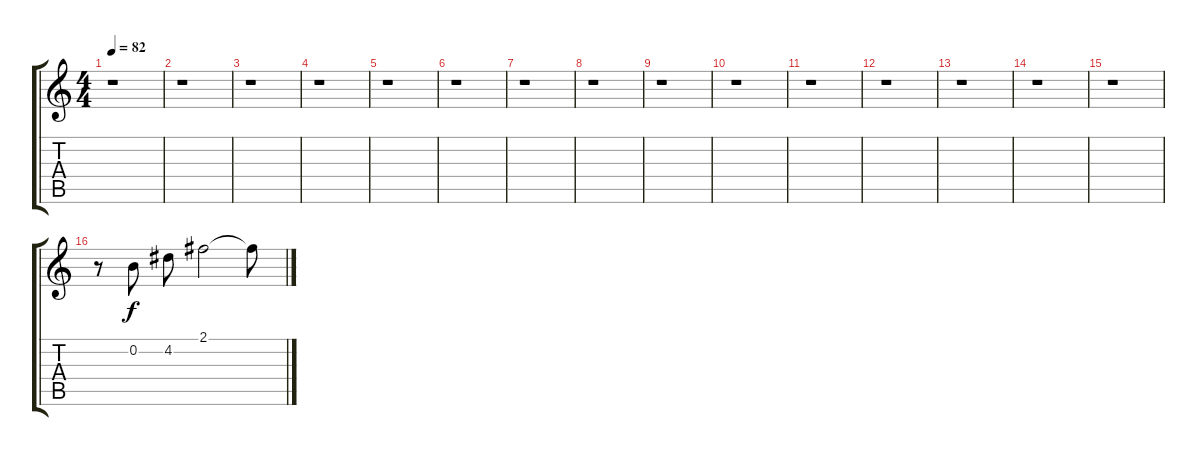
\track "" {instrument acousticguitarnylon}
\staff {score tabs}
\tuning (E4 B3 G3 D3 A2 E2) {hide}
\ts (4 4)
\tempo 82
\clef g2
\ks c
r.1{dy f} |
r.1 |
r.1 |
r.1 |
r.1 |
r.1 |
r.1 |
r.1 |
r.1 |
r.1 |
r.1 |
r.1 |
r.1 |
r.1 |
r.1 |
r.8 0.2.8 4.2.8 2.1.2 2.1{t}.8
